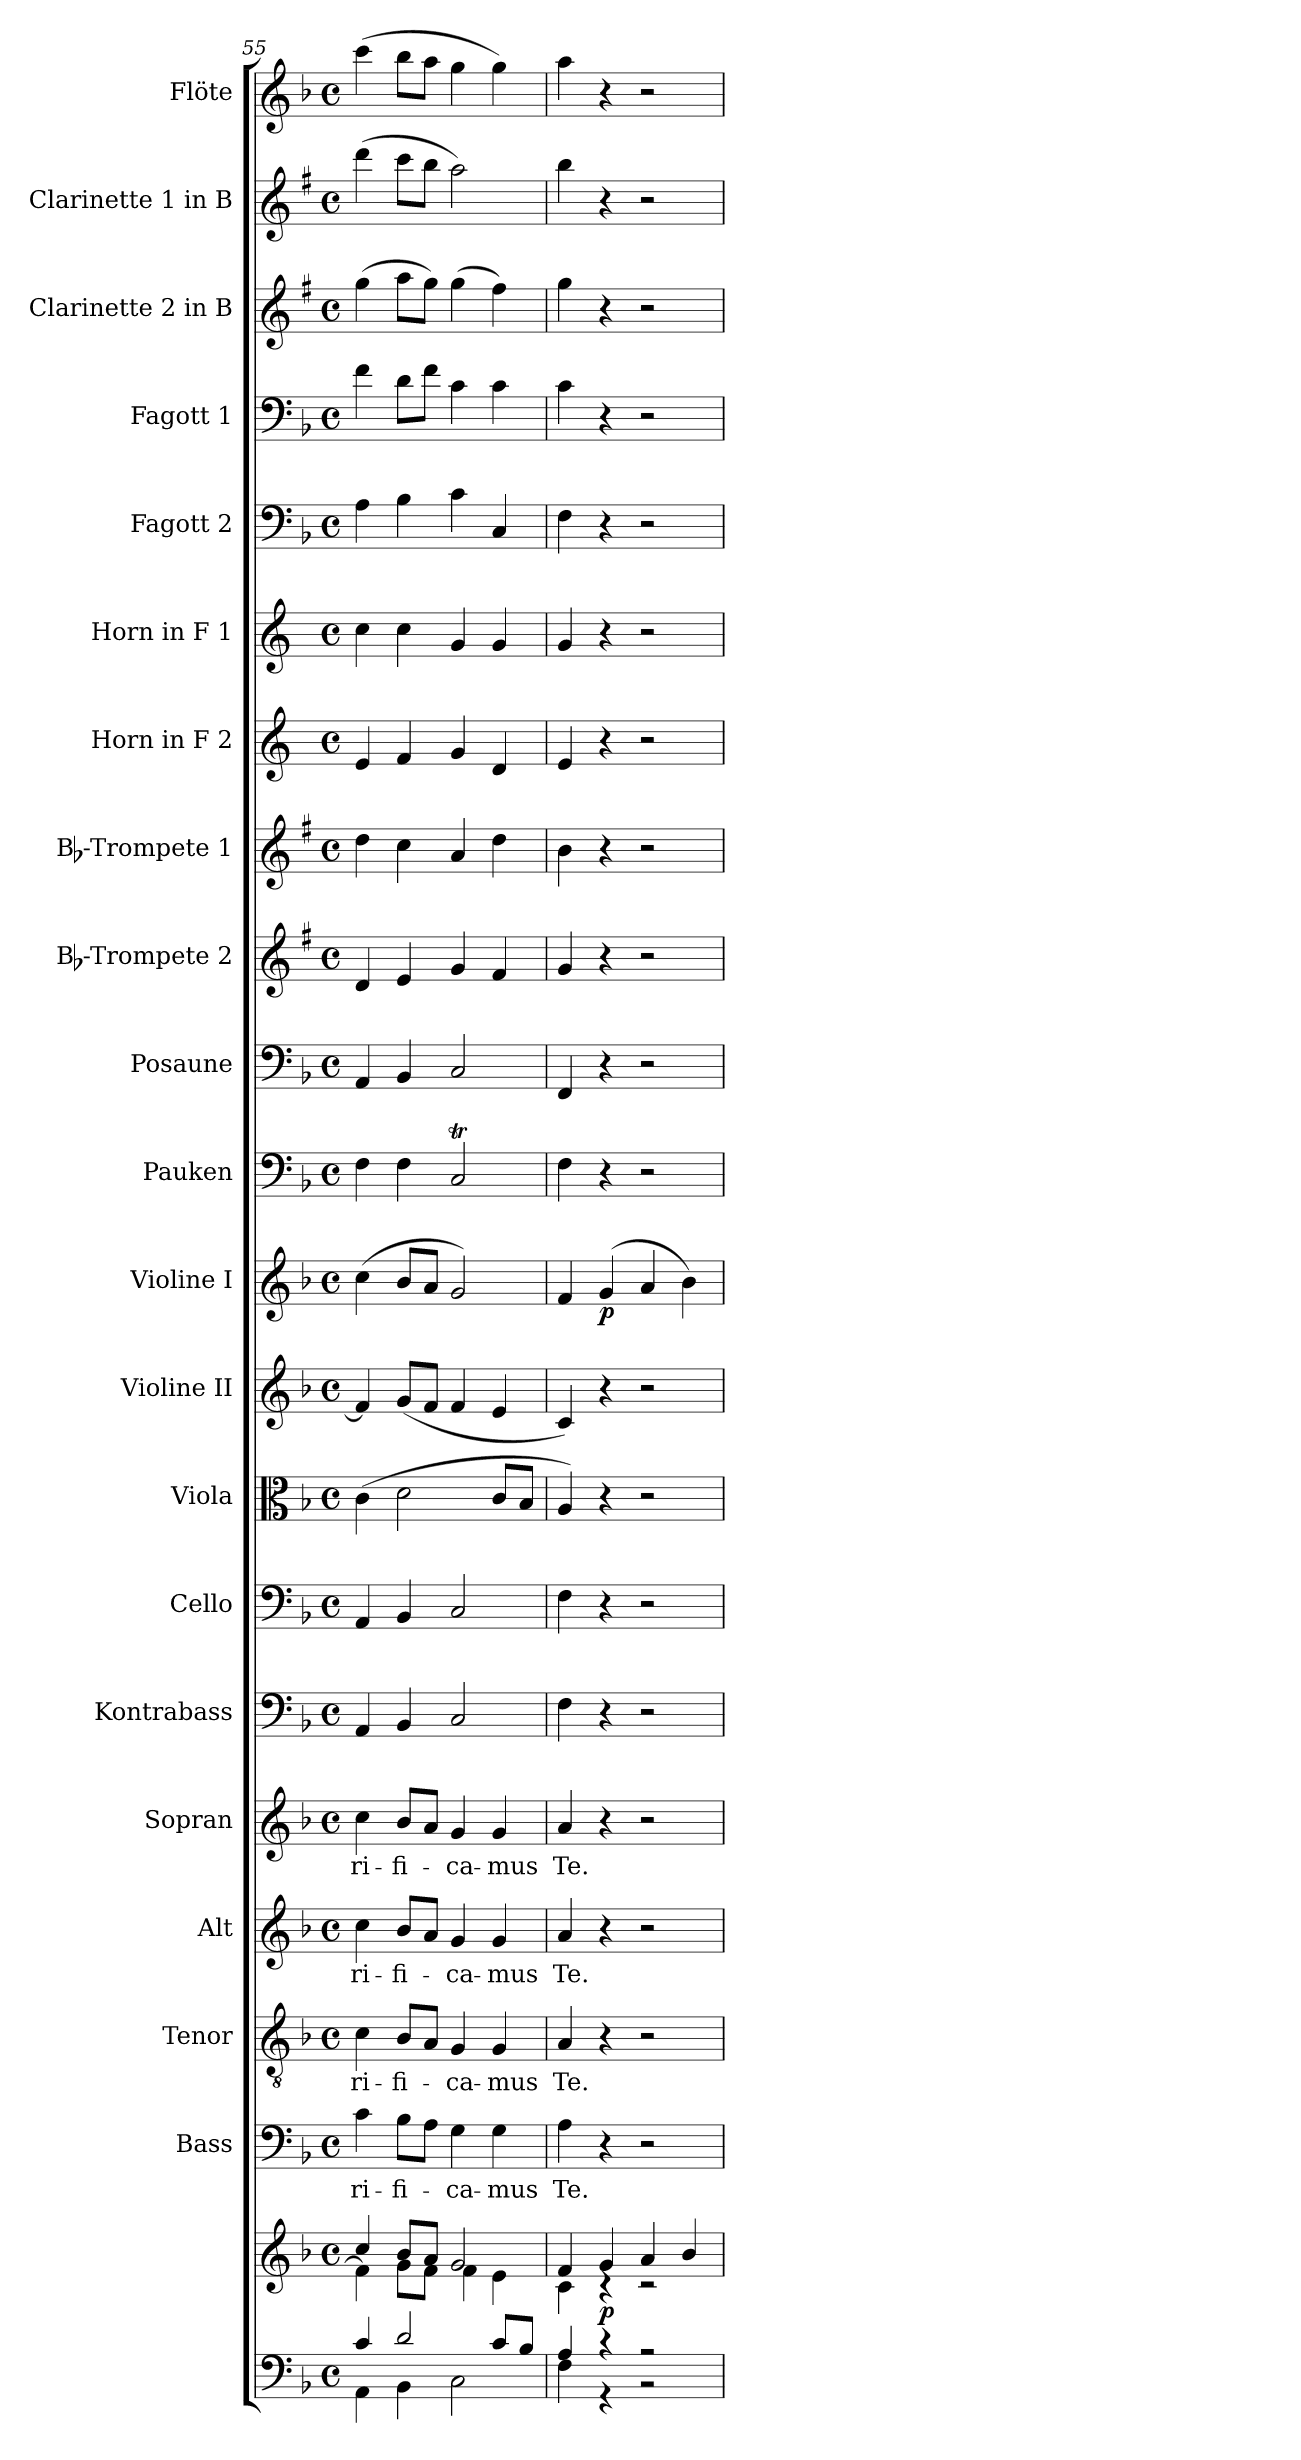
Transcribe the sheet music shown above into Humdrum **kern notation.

**kern	**kern	**dynam	**kern	**text	**kern	**text	**kern	**text	**kern	**text	**kern	**kern	**kern	**kern	**kern	**dynam	**kern	**kern	**kern	**kern	**kern	**kern	**kern	**kern	**kern	**kern	**kern
*part21	*part21	*part21	*part20	*part20	*part19	*part19	*part18	*part18	*part17	*part17	*part16	*part15	*part14	*part13	*part12	*part12	*part11	*part10	*part9	*part8	*part7	*part6	*part5	*part4	*part3	*part2	*part1
*staff22	*staff21	*staff21/22	*staff20	*staff20	*staff19	*staff19	*staff18	*staff18	*staff17	*staff17	*staff16	*staff15	*staff14	*staff13	*staff12	*staff12	*staff11	*staff10	*staff9	*staff8	*staff7	*staff6	*staff5	*staff4	*staff3	*staff2	*staff1
*	*	*	*I"Bass	*	*I"Tenor	*	*I"Alt	*	*I"Sopran	*	*I"Kontrabass	*I"Cello	*I"Viola	*I"Violine II	*I"Violine I	*	*I"Pauken	*I"Posaune	*I"Bb-Trompete 2	*I"Bb-Trompete 1	*I"Horn in F 2	*I"Horn in F 1	*I"Fagott 2	*I"Fagott 1	*I"Clarinette 2 in B	*I"Clarinette 1 in B	*I"Flöte
*	*	*	*I'B.	*	*I'T.	*	*I'A.	*	*I'S.	*	*I'Kb.	*	*I'Vla.	*I'Vl. II	*I'Vl. I	*	*I'Pk.	*I'Pos.	*I'Bb Trp. 2	*I'Bb Trp. 1	*	*	*I'Fg. 2	*I'Fg. 1	*I'Clar. 2	*I'Clar.1	*I'Fl.
*clefF4	*clefG2	*	*clefF4	*	*clefGv2	*	*clefG2	*	*clefG2	*	*clefF4	*clefF4	*clefC3	*clefG2	*clefG2	*	*clefF4	*clefF4	*clefG2	*clefG2	*clefG2	*clefG2	*clefF4	*clefF4	*clefG2	*clefG2	*clefG2
*	*	*	*	*	*	*	*	*	*	*	*ITrd7c12	*	*	*	*	*	*	*	*ITrd1c2	*ITrd1c2	*ITrd4c7	*ITrd4c7	*	*	*ITrd1c2	*ITrd1c2	*
*k[b-]	*k[b-]	*	*k[b-]	*	*k[b-]	*	*k[b-]	*	*k[b-]	*	*k[b-]	*k[b-]	*k[b-]	*k[b-]	*k[b-]	*	*k[b-]	*k[b-]	*k[b-]	*k[b-]	*k[b-]	*k[b-]	*k[b-]	*k[b-]	*k[b-]	*k[b-]	*k[b-]
*F:	*F:	*	*F:	*	*F:	*	*F:	*	*F:	*	*F:	*F:	*F:	*F:	*F:	*	*F:	*F:	*F:	*F:	*F:	*F:	*F:	*F:	*F:	*F:	*F:
*M4/4	*M4/4	*	*M4/4	*	*M4/4	*	*M4/4	*	*M4/4	*	*M4/4	*M4/4	*M4/4	*M4/4	*M4/4	*	*M4/4	*M4/4	*M4/4	*M4/4	*M4/4	*M4/4	*M4/4	*M4/4	*M4/4	*M4/4	*M4/4
*met(c)	*met(c)	*	*met(c)	*	*met(c)	*	*met(c)	*	*met(c)	*	*met(c)	*met(c)	*met(c)	*met(c)	*met(c)	*	*met(c)	*met(c)	*met(c)	*met(c)	*met(c)	*met(c)	*met(c)	*met(c)	*met(c)	*met(c)	*met(c)
=55	=55	=55	=55	=55	=55	=55	=55	=55	=55	=55	=55	=55	=55	=55	=55	=55	=55	=55	=55	=55	=55	=55	=55	=55	=55	=55	=55
*^	*^	*	*	*	*	*	*	*	*	*	*	*	*	*	*	*	*	*	*	*	*	*	*	*	*	*	*
!	!	!	!	!	!	!LO:LY:b	!	!LO:LY:b	!	!LO:LY:b	!	!LO:LY:b	!	!	!	!	!	!	!	!	!	!	!	!	!	!	!	!	!
4c/	4AA\	4cc/	4f\]	.	4c\	-ri-	4c\	-ri-	4cc\	-ri-	4cc\	-ri-	4AAA/	4AA/	(>4c\	4f/]	(>4cc\	.	4F\	4AA/	4c/	4cc\	4A/	4f\	4A\	4f\	(>4ff\	(>4ccc\	(>4ccc\
!	!	!	!	!	!	!LO:LY:b	!	!LO:LY:b	!	!LO:LY:b	!	!LO:LY:b	!	!	!	!	!	!	!	!	!	!	!	!	!	!	!	!	!
2d/	4BB-\	8b-/L	8g\L	.	8B-\L	-fi-	8B-/L	-fi-	8b-/L	-fi-	8b-/L	-fi-	4BBB-/	4BB-/	2d\	(<8g/L	8b-/L	.	4F\	4BB-/	4d/	4b-\	4B-/	4f\	4B-\	8d\L	8gg\L	8bb-\L	8bb-\L
.	.	8a/J	8f\J	.	8A\J	.	8A/J	.	8a/J	.	8a/J	.	.	.	.	8f/J	8a/J	.	.	.	.	.	.	.	.	8f\J	8ff\J)	8aa\J	8aa\J
!	!	!	!	!	!	!LO:LY:b	!	!LO:LY:b	!	!LO:LY:b	!	!LO:LY:b	!	!	!	!	!	!	!	!	!	!	!	!	!	!	!	!	!
.	2C\	2g/	4f\	.	4G\	-ca-	4G/	-ca-	4g/	-ca-	4g/	-ca-	2CC/	2C/	.	4f/	2g/)	.	2CT/	2C/	4f/	4g/	4c/	4c/	4c\	4c\	(>4ff\	2gg\)	4gg\
!	!	!	!	!	!	!LO:LY:b	!	!LO:LY:b	!	!LO:LY:b	!	!LO:LY:b	!	!	!	!	!	!	!	!	!	!	!	!	!	!	!	!	!
8c/L	.	.	4e\	.	4G\	-mus	4G/	-mus	4g/	-mus	4g/	-mus	.	.	8c/L	4e/	.	.	.	.	4e/	4cc\	4G/	4c/	4C/	4c\	4ee\)	.	4gg\)
8B-/J	.	.	.	.	.	.	.	.	.	.	.	.	.	.	8B-/J	.	.	.	.	.	.	.	.	.	.	.	.	.	.
!!LO:PB:g=z
=56	=56	=56	=56	=56	=56	=56	=56	=56	=56	=56	=56	=56	=56	=56	=56	=56	=56	=56	=56	=56	=56	=56	=56	=56	=56	=56	=56	=56	=56
!	!	!	!	!	!	!LO:LY:b	!	!LO:LY:b	!	!LO:LY:b	!	!LO:LY:b	!	!	!	!	!	!	!	!	!	!	!	!	!	!	!	!	!
4A/	4F\	4f/	4c\	.	4A\	Te.	4A/	Te.	4a/	Te.	4a/	Te.	4FF\	4F\	4A/)	4c/)	4f/	.	4F\	4FF/	4f/	4a\	4A/	4c/	4F\	4c\	4ff\	4aa\	4aa\
!	!	!	!	!LO:DY:b	!	!	!	!	!	!	!	!	!	!	!	!	!	!LO:DY:b	!	!	!	!	!	!	!	!	!	!	!
4r	4r	4g/	4rB	p	4r	.	4r	.	4r	.	4r	.	4r	4r	4r	4r	(4g/	p	4r	4r	4r	4r	4r	4r	4r	4r	4r	4r	4r
2r	2r	4a/	2rc	.	2r	.	2r	.	2r	.	2r	.	2r	2r	2r	2r	4a/	.	2r	2r	2r	2r	2r	2r	2r	2r	2r	2r	2r
.	.	4b-/	.	.	.	.	.	.	.	.	.	.	.	.	.	.	4b-\)	.	.	.	.	.	.	.	.	.	.	.	.
*v	*v	*	*	*	*	*	*	*	*	*	*	*	*	*	*	*	*	*	*	*	*	*	*	*	*	*	*	*	*
*	*v	*v	*	*	*	*	*	*	*	*	*	*	*	*	*	*	*	*	*	*	*	*	*	*	*	*	*	*
=	=	=	=	=	=	=	=	=	=	=	=	=	=	=	=	=	=	=	=	=	=	=	=	=	=	=	=
*-	*-	*-	*-	*-	*-	*-	*-	*-	*-	*-	*-	*-	*-	*-	*-	*-	*-	*-	*-	*-	*-	*-	*-	*-	*-	*-	*-
